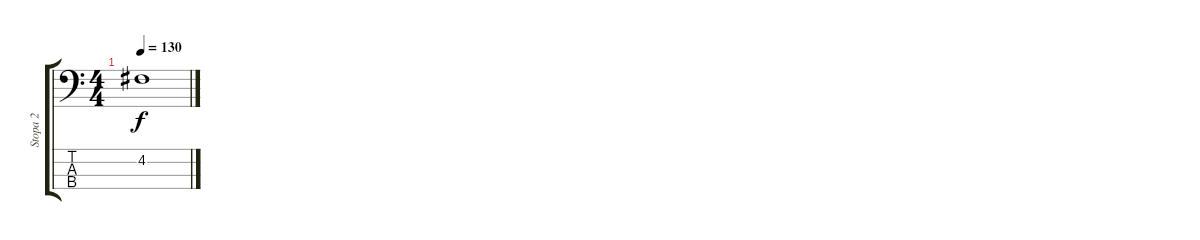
\track ("Stopa 2" "Stopa 2") {instrument electricbassfinger}
\staff {score tabs}
\tuning (G2 D2 A1 E1) {hide}
\ts (4 4)
\tempo 130
\clef f4
\ks c
4.2{t}.1{dy f}
